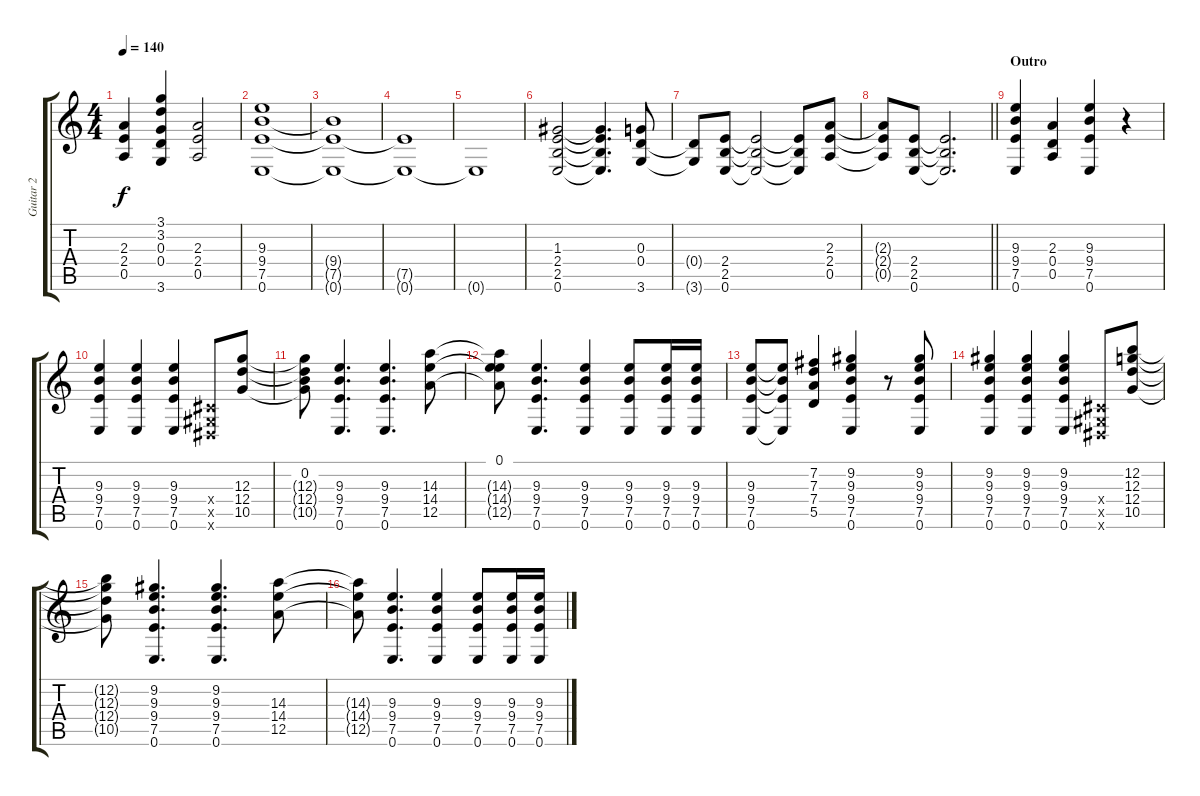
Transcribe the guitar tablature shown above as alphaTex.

\track ("Guitar 2" "Guitar 2") {instrument overdrivenguitar}
\staff {score tabs}
\tuning (E4 B3 G3 D3 A2 E2) {hide}
\ts (4 4)
\tempo 140
\clef g2
\ks c
(2.3 2.4 0.5).4{dy f} (3.1 3.2 0.3 0.4 3.6).4 (2.3 2.4 0.5).2 |
(9.3 9.4 7.5 0.6).1 |
(9.4{t} 7.5{t} 0.6{t}).1 |
(7.5{t} 0.6{t}).1 |
0.6{t}.1 |
(1.3 2.4 2.5 0.6).2 (1.3{t} 2.4{t} 2.5{t} 0.6{t}).4{d} (0.3 0.4 3.6).8 |
(0.4{t} 3.6{t}).8 (2.4 2.5 0.6).8 (2.4{t} 2.5{t} 0.6{t}).2 (2.4{t} 2.5{t} 0.6{t}).8 (2.3 2.4 0.5).8 |
\barLineRight lightlight
(2.3{t} 2.4{t} 0.5{t}).8 (2.4 2.5 0.6).8 (2.4{t} 2.5{t} 0.6{t}).2{d} |
\section ("" "Outro")
(9.3 9.4 7.5 0.6).4 (2.3 0.4 0.5).4 (9.3 9.4 7.5 0.6).4 r.4 |
(9.3 9.4 7.5 0.6).4 (9.3 9.4 7.5 0.6).4 (9.3 9.4 7.5 0.6).4 (-1.4{x} -1.5{x} -1.6{x}).8 (12.3 12.4 10.5).8 |
(0.2 12.3{t} 12.4{t} 10.5{t}).8 (9.3 9.4 7.5 0.6).4{d} (9.3 9.4 7.5 0.6).4{d} (14.3 14.4 12.5).8 |
(0.1 14.3{t} 14.4{t} 12.5{t}).8 (9.3 9.4 7.5 0.6).4{d} (9.3 9.4 7.5 0.6).4 (9.3 9.4 7.5 0.6).8 (9.3 9.4 7.5 0.6).16 (9.3 9.4 7.5 0.6).16 |
(9.3 9.4 7.5 0.6).8 (9.3{t} 9.4{t} 7.5{t} 0.6{t}).8 (7.2 7.3 7.4 5.5).4 (9.2 9.3 9.4 7.5 0.6).4 r.8 (9.2 9.3 9.4 7.5 0.6).8 |
(9.2 9.3 9.4 7.5 0.6).4 (9.2 9.3 9.4 7.5 0.6).4 (9.2 9.3 9.4 7.5 0.6).4 (-1.4{x} -1.5{x} -1.6{x}).8 (12.2 12.3 12.4 10.5).8 |
(12.2{t} 12.3{t} 12.4{t} 10.5{t}).8 (9.2 9.3 9.4 7.5 0.6).4{d} (9.2 9.3 9.4 7.5 0.6).4{d} (14.3 14.4 12.5).8 |
(14.3{t} 14.4{t} 12.5{t}).8 (9.3 9.4 7.5 0.6).4{d} (9.3 9.4 7.5 0.6).4 (9.3 9.4 7.5 0.6).8 (9.3 9.4 7.5 0.6).16 (9.3 9.4 7.5 0.6).16
